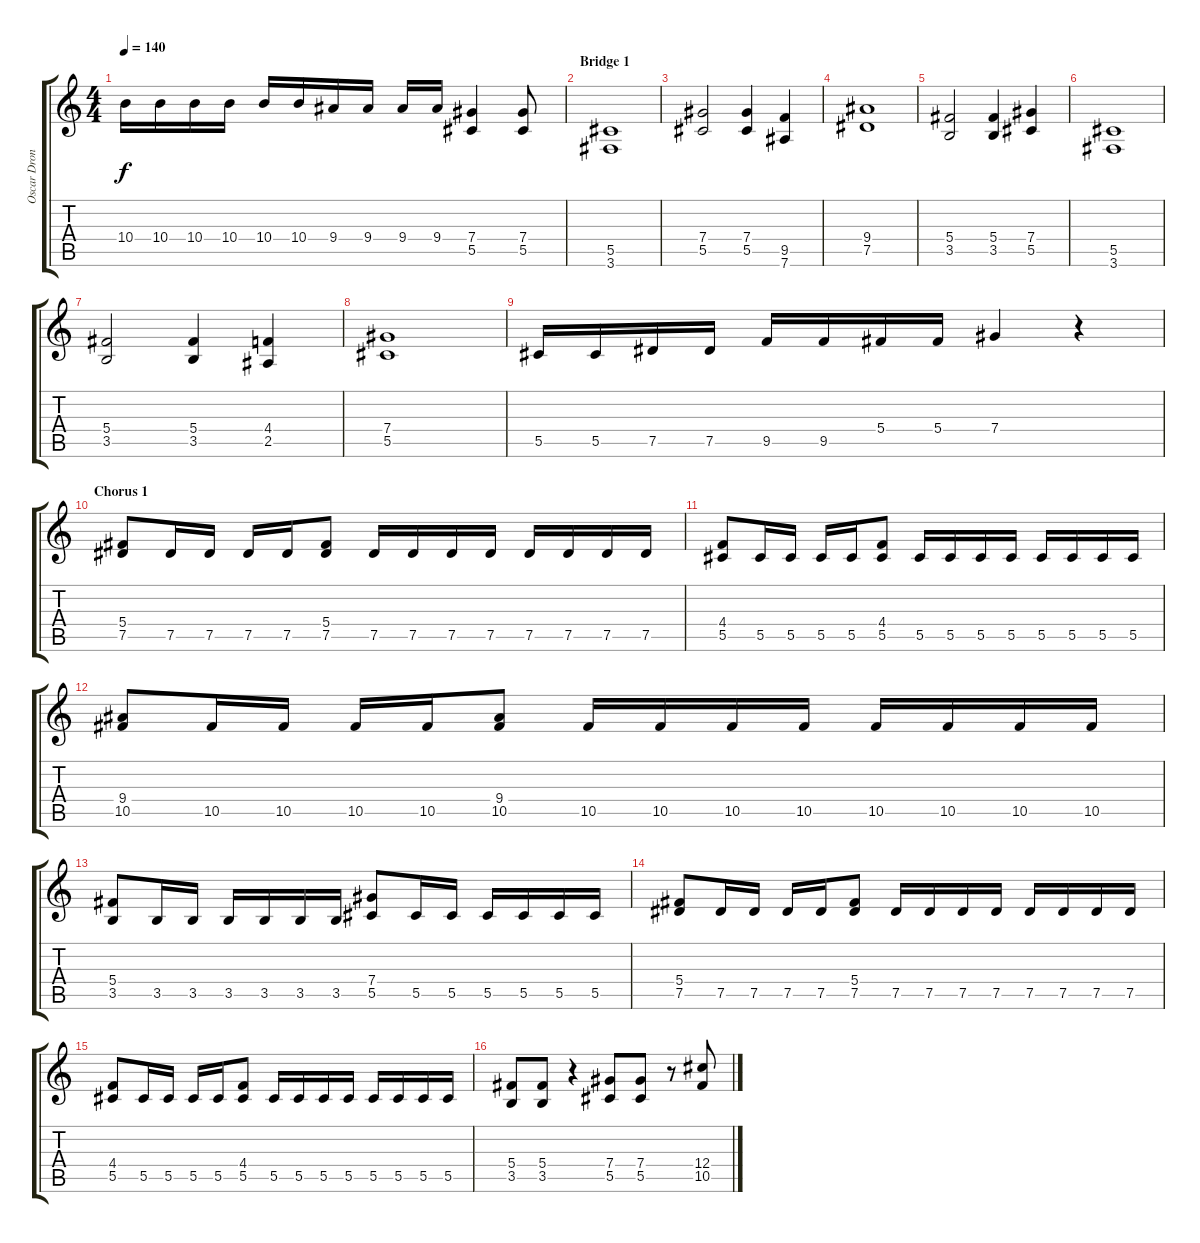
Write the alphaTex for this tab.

\track ("Oscar Dronjak :: Guitar 2" "Oscar Dron") {instrument distortionguitar}
\staff {score tabs}
\tuning (Eb4 Bb3 Gb3 Db3 Ab2 Eb2) {hide}
\ts (4 4)
\tempo 140
\clef g2
\ks c
10.4.16{dy f} 10.4.16 10.4.16 10.4.16 10.4.16 10.4.16 9.4.16 9.4.16 9.4.16 9.4.16 (7.4 5.5).4 (7.4 5.5).8 |
\section ("" "Bridge 1")
(5.5 3.6).1 |
(7.4 5.5).2 (7.4 5.5).4 (9.5 7.6).4 |
(9.4 7.5).1 |
(5.4 3.5).2 (5.4 3.5).4 (7.4 5.5).4 |
(5.5 3.6).1 |
(5.4 3.5).2 (5.4 3.5).4 (4.4 2.5).4 |
(7.4 5.5).1 |
5.5.16 5.5.16 7.5.16 7.5.16 9.5.16 9.5.16 5.4.16 5.4.16 7.4.4 r.4 |
\section ("" "Chorus 1")
(5.4 7.5).8 7.5.16 7.5.16 7.5.16 7.5.16 (5.4 7.5).8 7.5.16 7.5.16 7.5.16 7.5.16 7.5.16 7.5.16 7.5.16 7.5.16 |
(4.4 5.5).8 5.5.16 5.5.16 5.5.16 5.5.16 (4.4 5.5).8 5.5.16 5.5.16 5.5.16 5.5.16 5.5.16 5.5.16 5.5.16 5.5.16 |
(9.4 10.5).8 10.5.16 10.5.16 10.5.16 10.5.16 (9.4 10.5).8 10.5.16 10.5.16 10.5.16 10.5.16 10.5.16 10.5.16 10.5.16 10.5.16 |
(5.4 3.5).8 3.5.16 3.5.16 3.5.16 3.5.16 3.5.16 3.5.16 (7.4 5.5).8 5.5.16 5.5.16 5.5.16 5.5.16 5.5.16 5.5.16 |
(5.4 7.5).8 7.5.16 7.5.16 7.5.16 7.5.16 (5.4 7.5).8 7.5.16 7.5.16 7.5.16 7.5.16 7.5.16 7.5.16 7.5.16 7.5.16 |
(4.4 5.5).8 5.5.16 5.5.16 5.5.16 5.5.16 (4.4 5.5).8 5.5.16 5.5.16 5.5.16 5.5.16 5.5.16 5.5.16 5.5.16 5.5.16 |
(5.4 3.5).8 (5.4 3.5).8 r.4 (7.4 5.5).8 (7.4 5.5).8 r.8 (12.4 10.5).8
